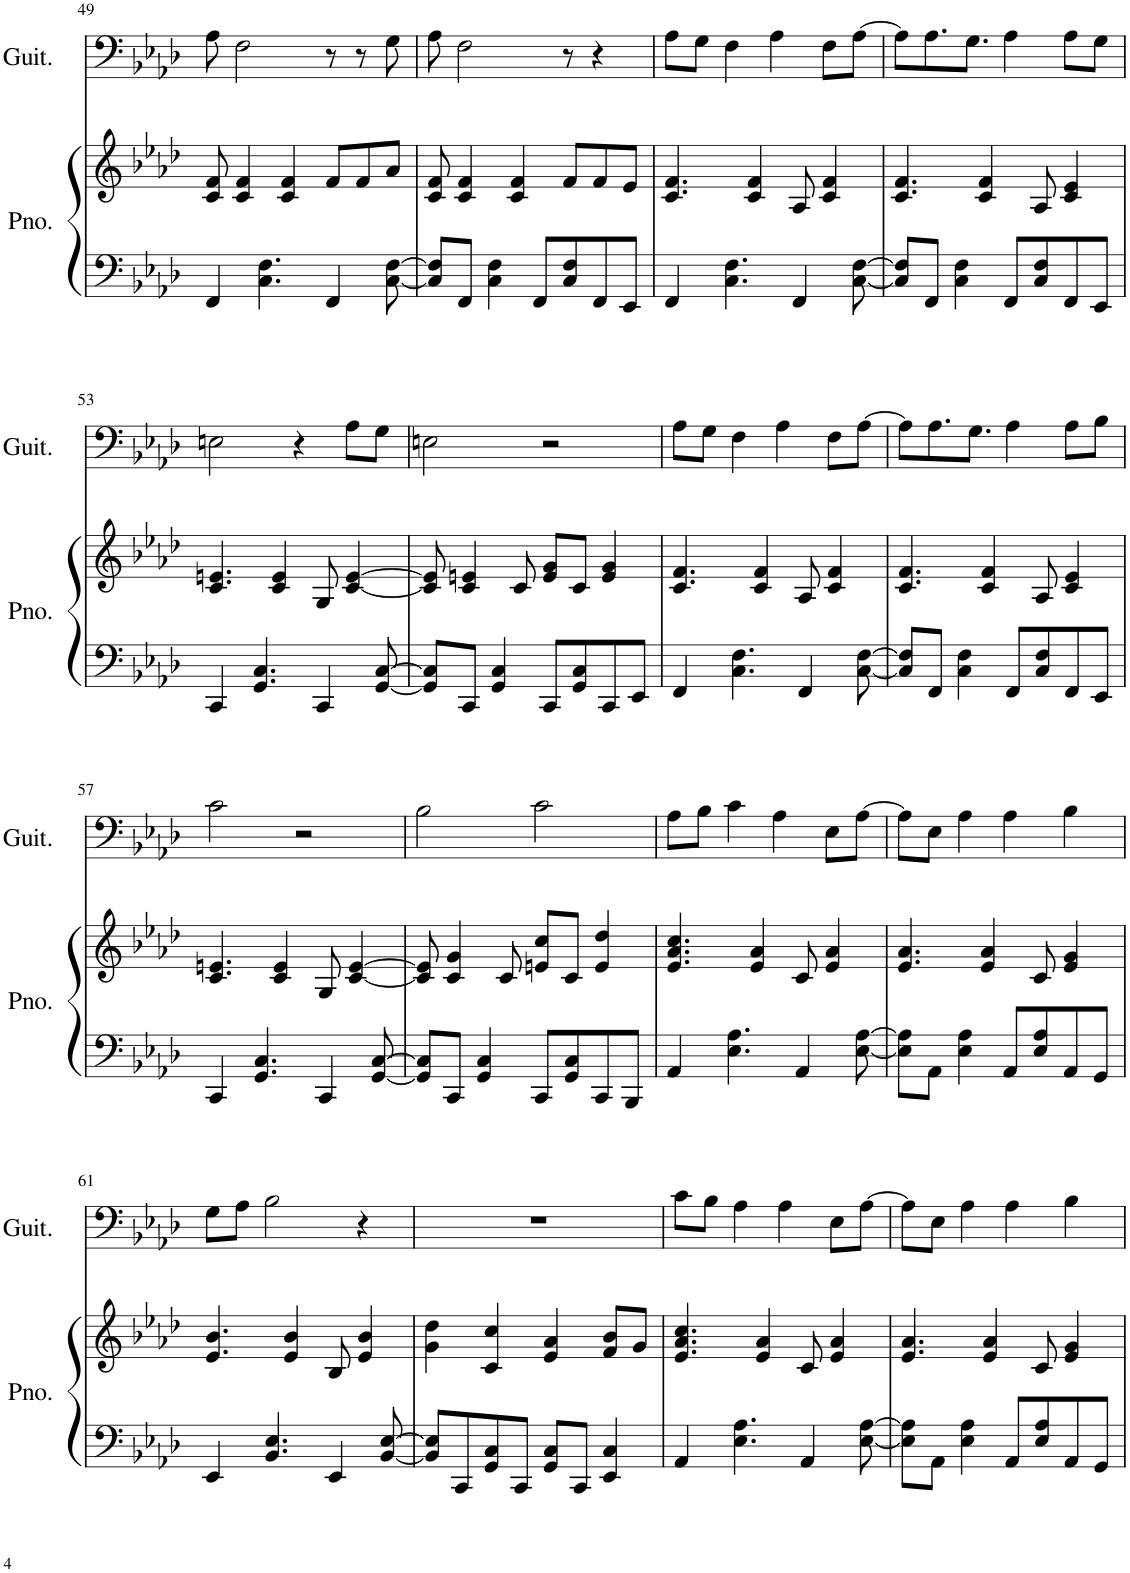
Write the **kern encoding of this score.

**kern	**kern	**kern
*part2	*part2	*part1
*staff3	*staff2	*staff1
*I"Piano	*	*I"Acoustic Guitar
*I'Pno.	*	*I'Guit.
!!LO:PB:g=z
*clefF4	*clefG2	*clefF4
*k[b-e-a-d-]	*k[b-e-a-d-]	*k[b-e-a-d-]
*M4/4	*M4/4	*M4/4
=49	=49	=49
4FF/	8c/ 8f/	8A-\
.	4c/ 4f/	2F\
4.C\ 4.F\	.	.
.	4c/ 4f/	.
4FF/	8f/L	8r
.	8f/	8r
[8C\ [8F\	8a-/J	8G\
=50	=50	=50
8C/] 8F/]L	8c/ 8f/	8A-\
8FF/J	4c/ 4f/	2F\
4C\ 4F\	.	.
.	4c/ 4f/	.
8FF/L	.	.
8C/ 8F/	8f/L	8r
8FF/	8f/	4r
8EE-/J	8e-/J	.
=51	=51	=51
4FF/	4.c/ 4.f/	8A-\L
.	.	8G\J
4.C\ 4.F\	.	4F\
.	4c/ 4f/	.
.	.	4A-\
4FF/	8A-/	.
.	4c/ 4f/	8F\L
[8C\ [8F\	.	[8A-\J
=52	=52	=52
8C/] 8F/]L	4.c/ 4.f/	8A-\L]
8FF/J	.	8.A-\
4C\ 4F\	.	.
.	.	8.G\J
.	4c/ 4f/	.
8FF/L	.	4A-\
8C/ 8F/	8A-/	.
8FF/	4c/ 4e-/	8A-\L
8EE-/J	.	8G\J
!!LO:LB:g=z
=53	=53	=53
4CC/	4.c/ 4.en/	2En\
4.GG/ 4.C/	.	.
.	4c/ 4e/	.
.	.	4r
4CC/	8G/	.
.	[4c/ [4e/	8A-\L
[8GG/ [8C/	.	8G\J
=54	=54	=54
8GG/] 8C/]L	8c/] 8e/]	2En\
8CC/J	4c/ 4en/	.
4GG/ 4C/	.	.
.	8c/	.
8CC/L	8e/ 8g/L	2r
8GG/ 8C/	8c/J	.
8CC/	4e/ 4g/	.
8EE-/J	.	.
=55	=55	=55
4FF/	4.c/ 4.f/	8A-\L
.	.	8G\J
4.C\ 4.F\	.	4F\
.	4c/ 4f/	.
.	.	4A-\
4FF/	8A-/	.
.	4c/ 4f/	8F\L
[8C\ [8F\	.	[8A-\J
=56	=56	=56
8C/] 8F/]L	4.c/ 4.f/	8A-\L]
8FF/J	.	8.A-\
4C\ 4F\	.	.
.	.	8.G\J
.	4c/ 4f/	.
8FF/L	.	4A-\
8C/ 8F/	8A-/	.
8FF/	4c/ 4e-/	8A-\L
8EE-/J	.	8B-\J
!!LO:LB:g=z
=57	=57	=57
4CC/	4.c/ 4.en/	2c\
4.GG/ 4.C/	.	.
.	4c/ 4e/	.
.	.	2r
4CC/	8G/	.
.	[4c/ [4e/	.
[8GG/ [8C/	.	.
=58	=58	=58
8GG/] 8C/]L	8c/] 8e/]	2B-\
8CC/J	4c/ 4g/	.
4GG/ 4C/	.	.
.	8c/	.
8CC/L	8en/ 8cc/L	2c\
8GG/ 8C/	8c/J	.
8CC/	4e/ 4dd-/	.
8BBB-/J	.	.
=59	=59	=59
4AA-/	4.e-/ 4.a-/ 4.cc/	8A-\L
.	.	8B-\J
4.E-\ 4.A-\	.	4c\
.	4e-/ 4a-/	.
.	.	4A-\
4AA-/	8c/	.
.	4e-/ 4a-/	8E-\L
[8E-\ [8A-\	.	[8A-\J
=60	=60	=60
8E-\] 8A-\]L	4.e-/ 4.a-/	8A-\L]
8AA-\J	.	8E-\J
4E-\ 4A-\	.	4A-\
.	4e-/ 4a-/	.
8AA-/L	.	4A-\
8E-/ 8A-/	8c/	.
8AA-/	4e-/ 4g/	4B-\
8GG/J	.	.
!!LO:LB:g=z
=61	=61	=61
4EE-/	4.e-/ 4.b-/	8G\L
.	.	8A-\J
4.BB-/ 4.E-/	.	2B-\
.	4e-/ 4b-/	.
4EE-/	8B-/	.
.	4e-/ 4b-/	4r
[8BB-/ [8E-/	.	.
=62	=62	=62
8BB-/] 8E-/]L	4g\ 4dd-\	1r
8CC/	.	.
8GG/ 8C/	4c/ 4cc/	.
8CC/J	.	.
8GG/ 8C/L	4e-/ 4a-/	.
8CC/J	.	.
4EE-/ 4C/	8f/ 8b-/L	.
.	8g/J	.
=63	=63	=63
4AA-/	4.e-/ 4.a-/ 4.cc/	8c\L
.	.	8B-\J
4.E-\ 4.A-\	.	4A-\
.	4e-/ 4a-/	.
.	.	4A-\
4AA-/	8c/	.
.	4e-/ 4a-/	8E-\L
[8E-\ [8A-\	.	[8A-\J
=64	=64	=64
8E-\] 8A-\]L	4.e-/ 4.a-/	8A-\L]
8AA-\J	.	8E-\J
4E-\ 4A-\	.	4A-\
.	4e-/ 4a-/	.
8AA-/L	.	4A-\
8E-/ 8A-/	8c/	.
8AA-/	4e-/ 4g/	4B-\
8GG/J	.	.
=	=	=
*-	*-	*-
